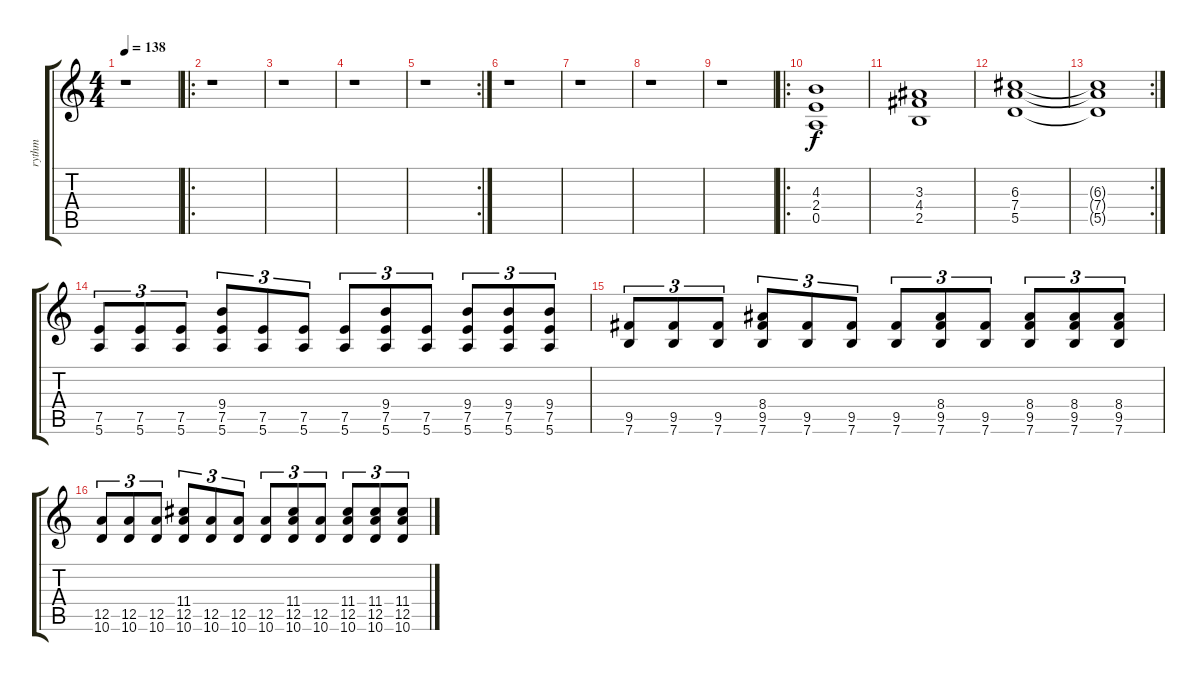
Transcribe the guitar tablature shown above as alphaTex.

\track ("rythm" "rythm") {instrument overdrivenguitar}
\staff {score tabs}
\tuning (E4 B3 G3 D3 A2 E2) {hide}
\ts (4 4)
\tempo 138
\clef g2
\ks c
r.1{dy f} |
\ro
r.1 |
r.1 |
r.1 |
\rc 2
r.1 |
r.1 |
r.1 |
r.1 |
r.1 |
\ro
(4.3 2.4 0.5).1 |
(3.3 4.4 2.5).1 |
(6.3 7.4 5.5).1 |
\rc 2
(6.3{t} 7.4{t} 5.5{t}).1 |
(7.5 5.6).8{tu (3 2)} (7.5 5.6).8{tu (3 2)} (7.5 5.6).8{tu (3 2)} (9.4 7.5 5.6).8{tu (3 2)} (7.5 5.6).8{tu (3 2)} (7.5 5.6).8{tu (3 2)} (7.5 5.6).8{tu (3 2)} (9.4 7.5 5.6).8{tu (3 2)} (7.5 5.6).8{tu (3 2)} (9.4 7.5 5.6).8{tu (3 2)} (9.4 7.5 5.6).8{tu (3 2)} (9.4 7.5 5.6).8{tu (3 2)} |
(9.5 7.6).8{tu (3 2)} (9.5 7.6).8{tu (3 2)} (9.5 7.6).8{tu (3 2)} (8.4 9.5 7.6).8{tu (3 2)} (9.5 7.6).8{tu (3 2)} (9.5 7.6).8{tu (3 2)} (9.5 7.6).8{tu (3 2)} (8.4 9.5 7.6).8{tu (3 2)} (9.5 7.6).8{tu (3 2)} (8.4 9.5 7.6).8{tu (3 2)} (8.4 9.5 7.6).8{tu (3 2)} (8.4 9.5 7.6).8{tu (3 2)} |
(12.5 10.6).8{tu (3 2)} (12.5 10.6).8{tu (3 2)} (12.5 10.6).8{tu (3 2)} (11.4 12.5 10.6).8{tu (3 2)} (12.5 10.6).8{tu (3 2)} (12.5 10.6).8{tu (3 2)} (12.5 10.6).8{tu (3 2)} (11.4 12.5 10.6).8{tu (3 2)} (12.5 10.6).8{tu (3 2)} (11.4 12.5 10.6).8{tu (3 2)} (11.4 12.5 10.6).8{tu (3 2)} (11.4 12.5 10.6).8{tu (3 2)}
